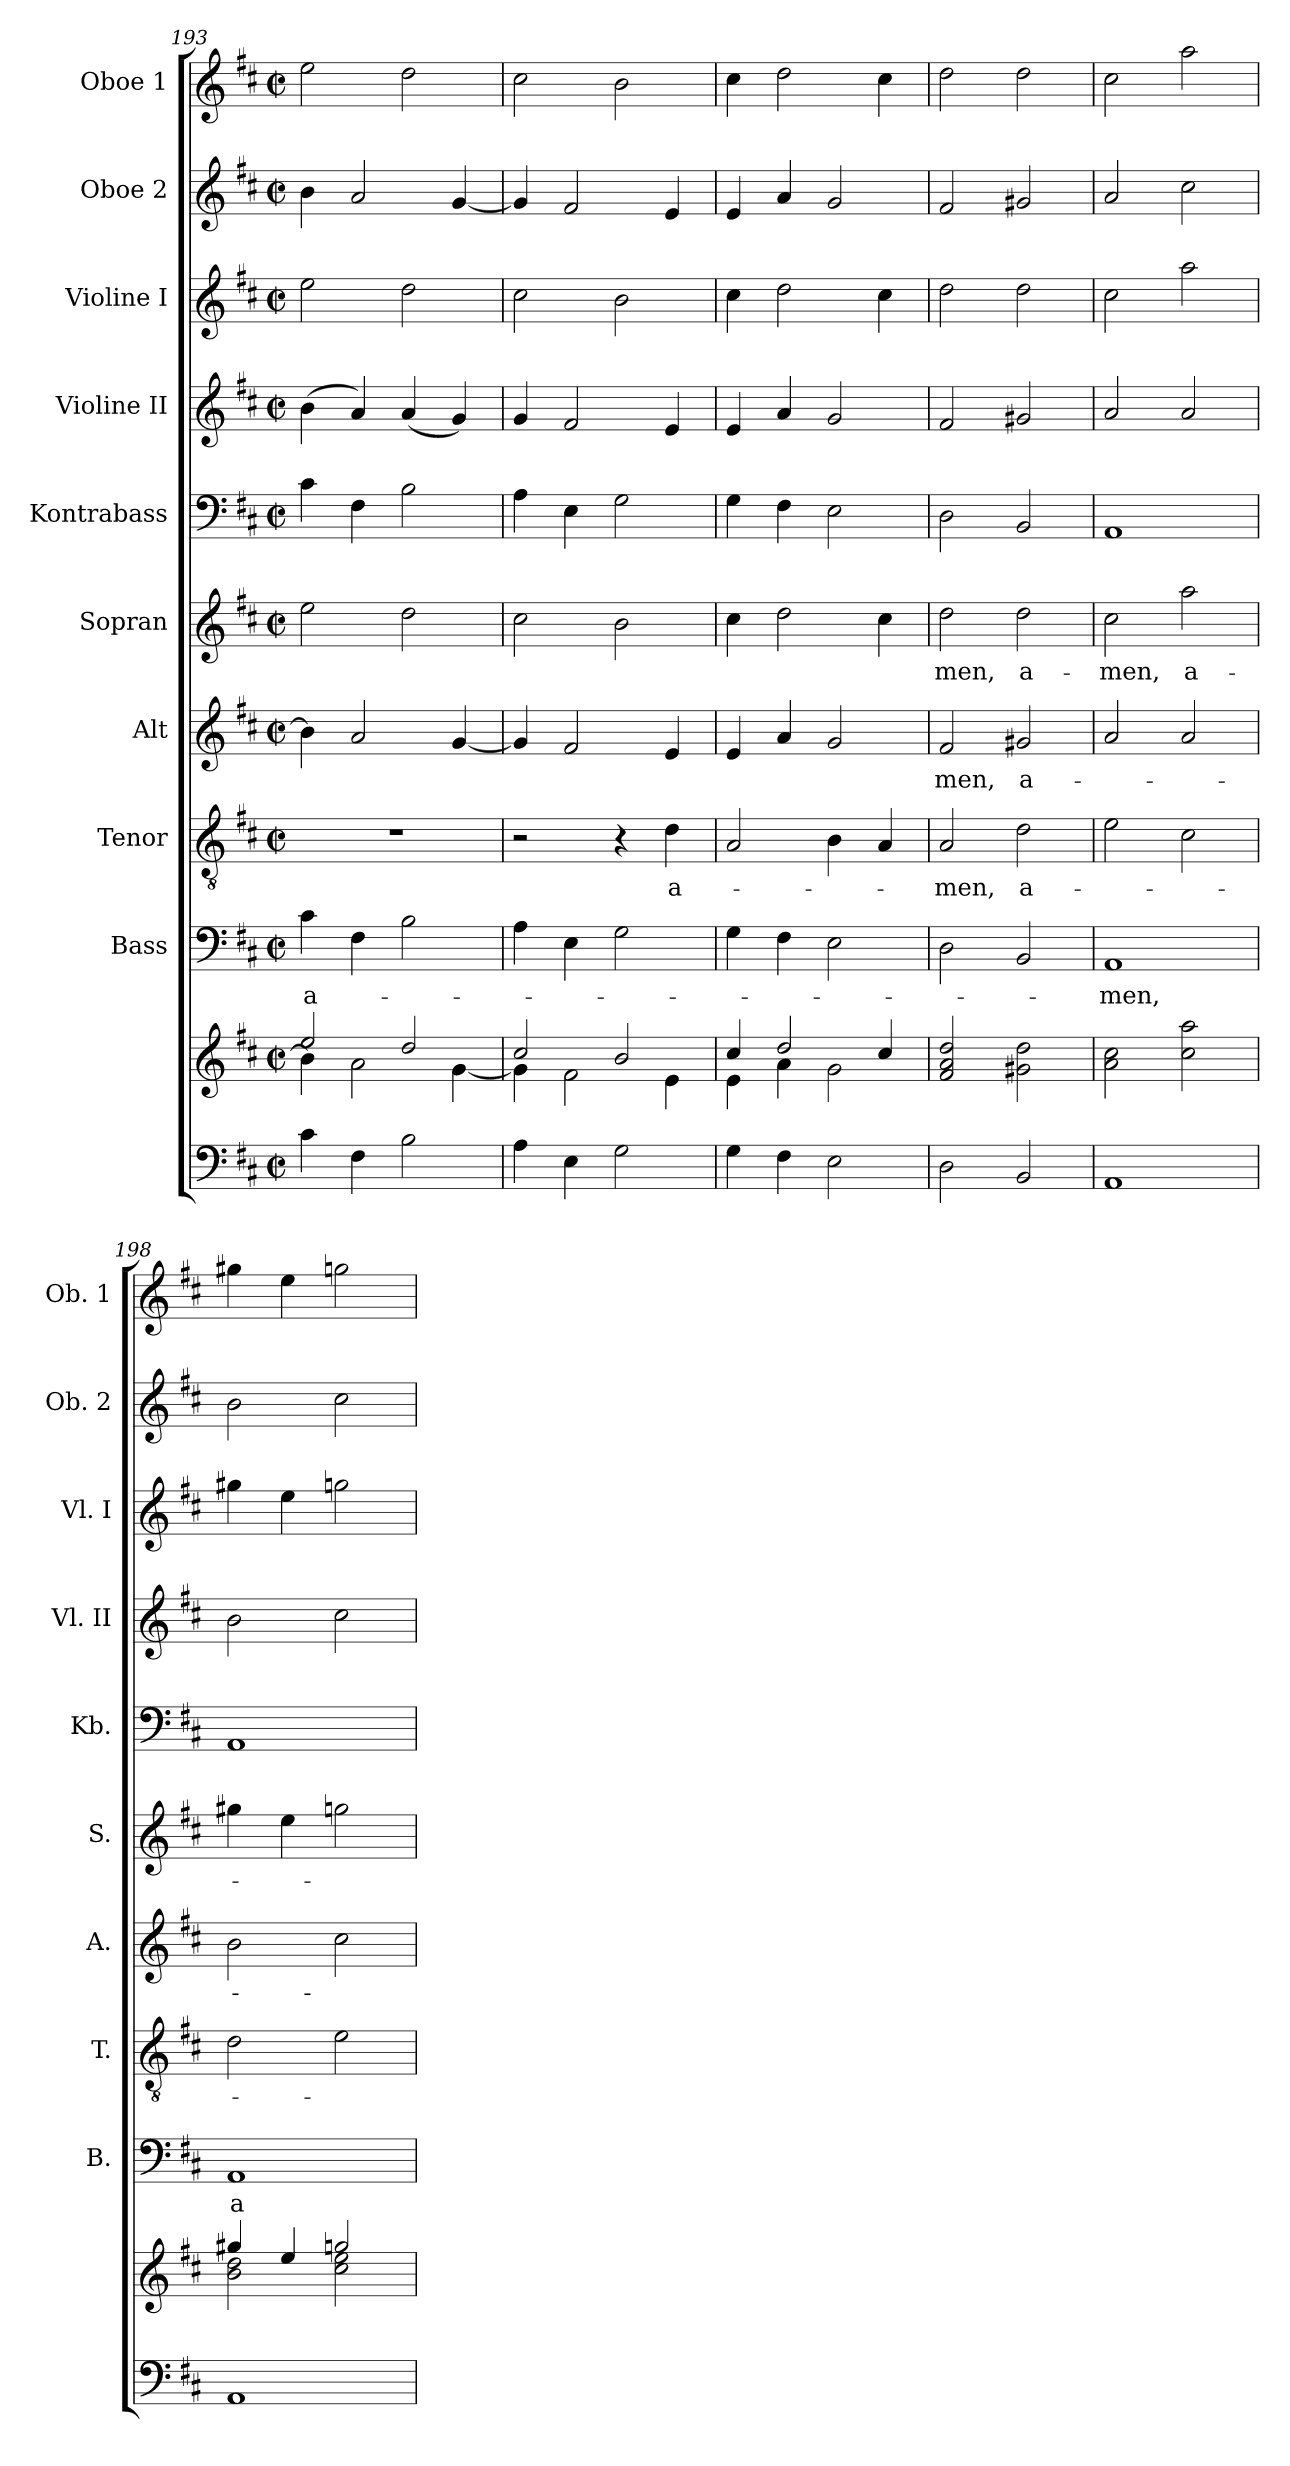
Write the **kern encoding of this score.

**kern	**kern	**kern	**text	**kern	**text	**kern	**text	**kern	**text	**kern	**kern	**kern	**kern	**kern
*part10	*part10	*part9	*part9	*part8	*part8	*part7	*part7	*part6	*part6	*part5	*part4	*part3	*part2	*part1
*staff11	*staff10	*staff9	*staff9	*staff8	*staff8	*staff7	*staff7	*staff6	*staff6	*staff5	*staff4	*staff3	*staff2	*staff1
*	*	*I"Bass	*	*I"Tenor	*	*I"Alt	*	*I"Sopran	*	*I"Kontrabass	*I"Violine II	*I"Violine I	*I"Oboe 2	*I"Oboe 1
*	*	*I'B.	*	*I'T.	*	*I'A.	*	*I'S.	*	*I'Kb.	*I'Vl. II	*I'Vl. I	*I'Ob. 2	*I'Ob. 1
*clefF4	*clefG2	*clefF4	*	*clefGv2	*	*clefG2	*	*clefG2	*	*clefF4	*clefG2	*clefG2	*clefG2	*clefG2
*	*	*	*	*	*	*	*	*	*	*ITrd7c12	*	*	*	*
*k[f#c#]	*k[f#c#]	*k[f#c#]	*	*k[f#c#]	*	*k[f#c#]	*	*k[f#c#]	*	*k[f#c#]	*k[f#c#]	*k[f#c#]	*k[f#c#]	*k[f#c#]
*D:	*D:	*D:	*	*D:	*	*D:	*	*D:	*	*D:	*D:	*D:	*D:	*D:
*M2/2	*M2/2	*M2/2	*	*M2/2	*	*M2/2	*	*M2/2	*	*M2/2	*M2/2	*M2/2	*M2/2	*M2/2
*met(c|)	*met(c|)	*met(c|)	*	*met(c|)	*	*met(c|)	*	*met(c|)	*	*met(c|)	*met(c|)	*met(c|)	*met(c|)	*met(c|)
=193	=193	=193	=193	=193	=193	=193	=193	=193	=193	=193	=193	=193	=193	=193
*	*^	*	*	*	*	*	*	*	*	*	*	*	*	*
!	!	!	!	!LO:LY:b	!	!	!	!	!	!	!	!	!	!	!
4c#\	2ee/	4b\]	4c#\	a-	1r	.	4b\]	.	2ee\	.	4C#\	(>4b\	2ee\	4b\	2ee\
4F#\	.	2a\	4F#\	.	.	.	2a/	.	.	.	4FF#\	4a/)	.	2a/	.
2B\	2dd/	.	2B\	.	.	.	.	.	2dd\	.	2BB\	(<4a/	2dd\	.	2dd\
.	.	[<4g\	.	.	.	.	[4g/	.	.	.	.	4g/)	.	[4g/	.
!!LO:PB:g=z
=194	=194	=194	=194	=194	=194	=194	=194	=194	=194	=194	=194	=194	=194	=194	=194
4A\	2cc#/	4g\]	4A\	.	2r	.	4g/]	.	2cc#\	.	4AA\	4g/	2cc#\	4g/]	2cc#\
4E\	.	2f#\	4E\	.	.	.	2f#/	.	.	.	4EE\	2f#/	.	2f#/	.
2G\	2b/	.	2G\	.	4r	.	.	.	2b\	.	2GG\	.	2b\	.	2b\
!	!	!	!	!	!	!LO:LY:b	!	!	!	!	!	!	!	!	!
.	.	4e\	.	.	4d\	a-	4e/	.	.	.	.	4e/	.	4e/	.
=195	=195	=195	=195	=195	=195	=195	=195	=195	=195	=195	=195	=195	=195	=195	=195
4G\	4cc#/	4e\	4G\	.	2A/	.	4e/	.	4cc#\	.	4GG\	4e/	4cc#\	4e/	4cc#\
4F#\	2dd/	4a\	4F#\	.	.	.	4a/	.	2dd\	.	4FF#\	4a/	2dd\	4a/	2dd\
2E\	.	2g\	2E\	.	4B\	.	2g/	.	.	.	2EE\	2g/	.	2g/	.
.	4cc#/	.	.	.	4A/	.	.	.	4cc#\	.	.	.	4cc#\	.	4cc#\
*	*v	*v	*	*	*	*	*	*	*	*	*	*	*	*	*
=196	=196	=196	=196	=196	=196	=196	=196	=196	=196	=196	=196	=196	=196	=196
!	!	!	!	!	!LO:LY:b	!	!LO:LY:b	!	!LO:LY:b	!	!	!	!	!
2D\	2f#/ 2a/ 2dd/	2D\	.	2A/	-men,	2f#/	-men,	2dd\	-men,	2DD\	2f#/	2dd\	2f#/	2dd\
!	!	!	!	!	!LO:LY:b	!	!LO:LY:b	!	!LO:LY:b	!	!	!	!	!
2BB/	2g#X\ 2dd\	2BB/	.	2d\	a-	2g#X/	a-	2dd\	a-	2BBB/	2g#X/	2dd\	2g#X/	2dd\
=197	=197	=197	=197	=197	=197	=197	=197	=197	=197	=197	=197	=197	=197	=197
!	!	!	!LO:LY:b	!	!	!	!	!	!LO:LY:b	!	!	!	!	!
1AA	2a\ 2cc#\	1AA	-men,	2e\	.	2a/	.	2cc#\	-men,	1AAA	2a/	2cc#\	2a/	2cc#\
!	!	!	!	!	!	!	!	!	!LO:LY:b	!	!	!	!	!
.	2cc#\ 2aa\	.	.	2c#\	.	2a/	.	2aa\	a-	.	2a/	2aa\	2cc#\	2aa\
=198	=198	=198	=198	=198	=198	=198	=198	=198	=198	=198	=198	=198	=198	=198
*	*^	*	*	*	*	*	*	*	*	*	*	*	*	*
!	!	!	!	!LO:LY:b	!	!	!	!	!	!	!	!	!	!	!
1AA	4gg#X/	2b\ 2dd\	1AA	a-	2d\	.	2b\	.	4gg#X\	.	1AAA	2b\	4gg#X\	2b\	4gg#X\
.	4ee/	.	.	.	.	.	.	.	4ee\	.	.	.	4ee\	.	4ee\
.	2ggn/	2cc#\ 2ee\	.	.	2e\	.	2cc#\	.	2gg\	.	.	2cc#\	2ggn\	2cc#\	2ggn\
*	*v	*v	*	*	*	*	*	*	*	*	*	*	*	*	*
=	=	=	=	=	=	=	=	=	=	=	=	=	=	=
*-	*-	*-	*-	*-	*-	*-	*-	*-	*-	*-	*-	*-	*-	*-
